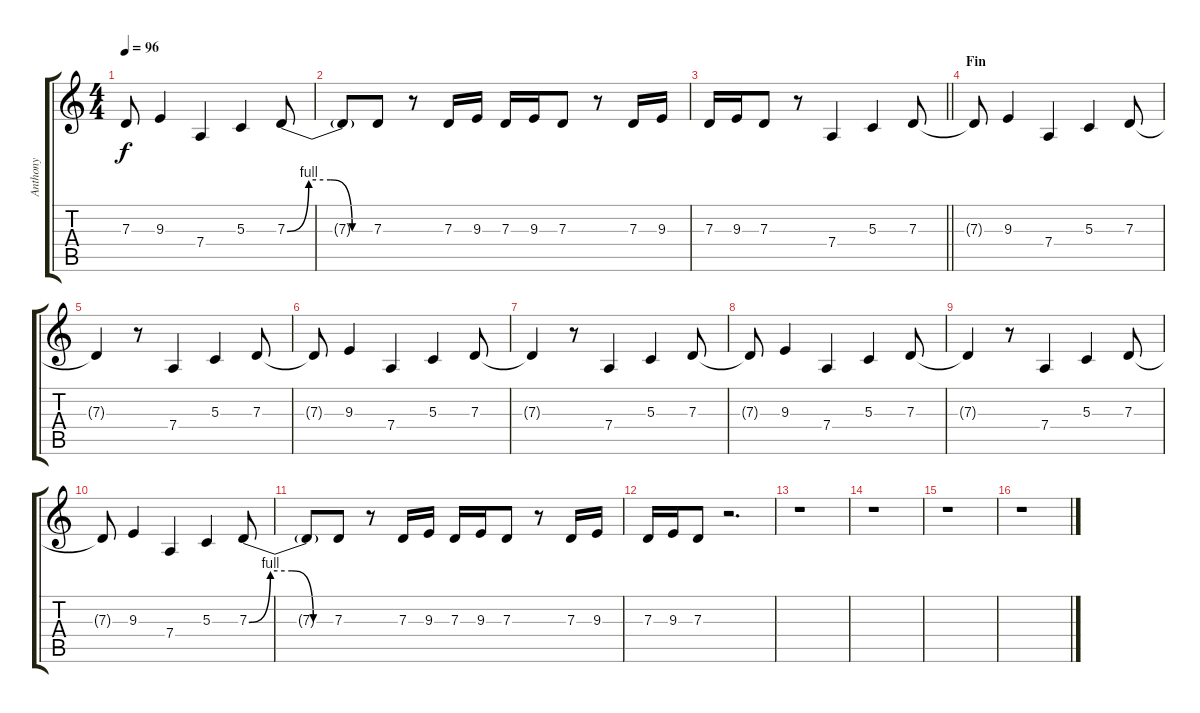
\track ("Anthony" "Anthony") {instrument violin}
\staff {score tabs}
\tuning (E4 B3 G3 D3 A2 E2) {hide}
\ts (4 4)
\tempo 96
\clef g2
\ks c
7.3{t}.8{dy f} 9.3.4 7.4.4 5.3.4 7.3{be (custom 0 0 15 4 30 4 45 0 60 0)}.8 |
7.3{t}.8 7.3.8 r.8 7.3.16 9.3.16 7.3.16 9.3.16 7.3.8 r.8 7.3.16 9.3.16 |
\barLineRight lightlight
7.3.16 9.3.16 7.3.8 r.8 7.4.4 5.3.4 7.3.8 |
\section ("" "Fin")
7.3{t}.8 9.3.4 7.4.4 5.3.4 7.3.8 |
7.3{t}.4 r.8 7.4.4 5.3.4 7.3.8 |
7.3{t}.8 9.3.4 7.4.4 5.3.4 7.3.8 |
7.3{t}.4 r.8 7.4.4 5.3.4 7.3.8 |
7.3{t}.8 9.3.4 7.4.4 5.3.4 7.3.8 |
7.3{t}.4 r.8 7.4.4 5.3.4 7.3.8 |
7.3{t}.8 9.3.4 7.4.4 5.3.4 7.3{be (custom 0 0 15 4 30 4 45 0 60 0)}.8 |
7.3{t}.8 7.3.8 r.8 7.3.16 9.3.16 7.3.16 9.3.16 7.3.8 r.8 7.3.16 9.3.16 |
7.3.16 9.3.16 7.3.8 r.2{d} |
r.1 |
r.1 |
r.1 |
r.1
